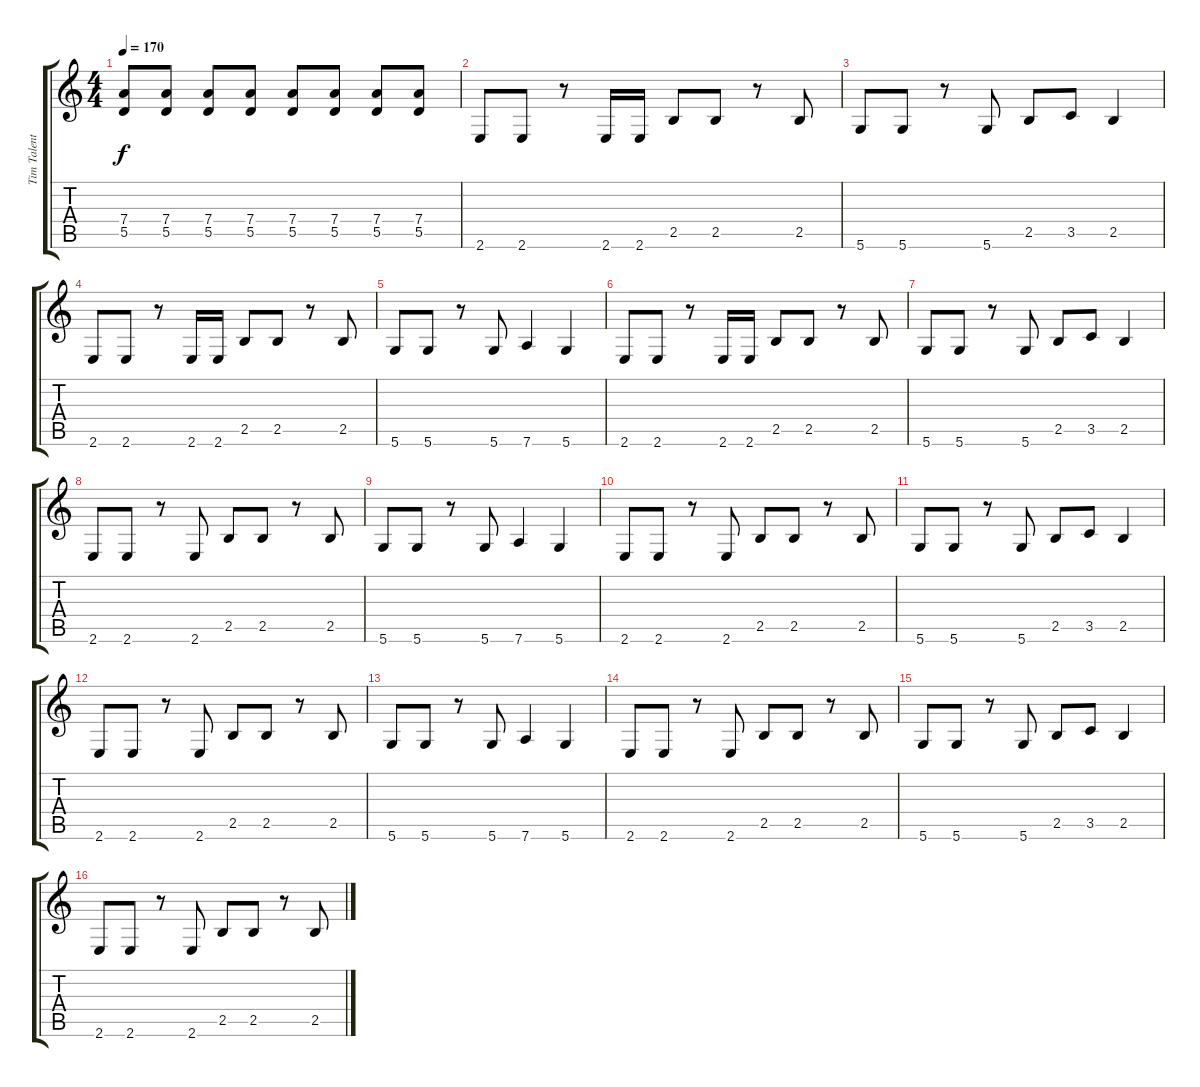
\track ("Tim Talent" "Tim Talent") {instrument distortionguitar}
\staff {score tabs}
\tuning (E4 B3 G3 D3 A2 D2) {hide}
\ts (4 4)
\tempo 170
\clef g2
\ks c
(7.4 5.5).8{dy f} (7.4 5.5).8 (7.4 5.5).8 (7.4 5.5).8 (7.4 5.5).8 (7.4 5.5).8 (7.4 5.5).8 (7.4 5.5).8 |
2.6.8 2.6.8 r.8 2.6.16 2.6.16 2.5.8 2.5.8 r.8 2.5.8 |
5.6.8 5.6.8 r.8 5.6.8 2.5.8 3.5.8 2.5.4 |
2.6.8 2.6.8 r.8 2.6.16 2.6.16 2.5.8 2.5.8 r.8 2.5.8 |
5.6.8 5.6.8 r.8 5.6.8 7.6.4 5.6.4 |
2.6.8 2.6.8 r.8 2.6.16 2.6.16 2.5.8 2.5.8 r.8 2.5.8 |
5.6.8 5.6.8 r.8 5.6.8 2.5.8 3.5.8 2.5.4 |
2.6.8 2.6.8 r.8 2.6.8 2.5.8 2.5.8 r.8 2.5.8 |
5.6.8 5.6.8 r.8 5.6.8 7.6.4 5.6.4 |
2.6.8 2.6.8 r.8 2.6.8 2.5.8 2.5.8 r.8 2.5.8 |
5.6.8 5.6.8 r.8 5.6.8 2.5.8 3.5.8 2.5.4 |
2.6.8 2.6.8 r.8 2.6.8 2.5.8 2.5.8 r.8 2.5.8 |
5.6.8 5.6.8 r.8 5.6.8 7.6.4 5.6.4 |
2.6.8 2.6.8 r.8 2.6.8 2.5.8 2.5.8 r.8 2.5.8 |
5.6.8 5.6.8 r.8 5.6.8 2.5.8 3.5.8 2.5.4 |
2.6.8 2.6.8 r.8 2.6.8 2.5.8 2.5.8 r.8 2.5.8
